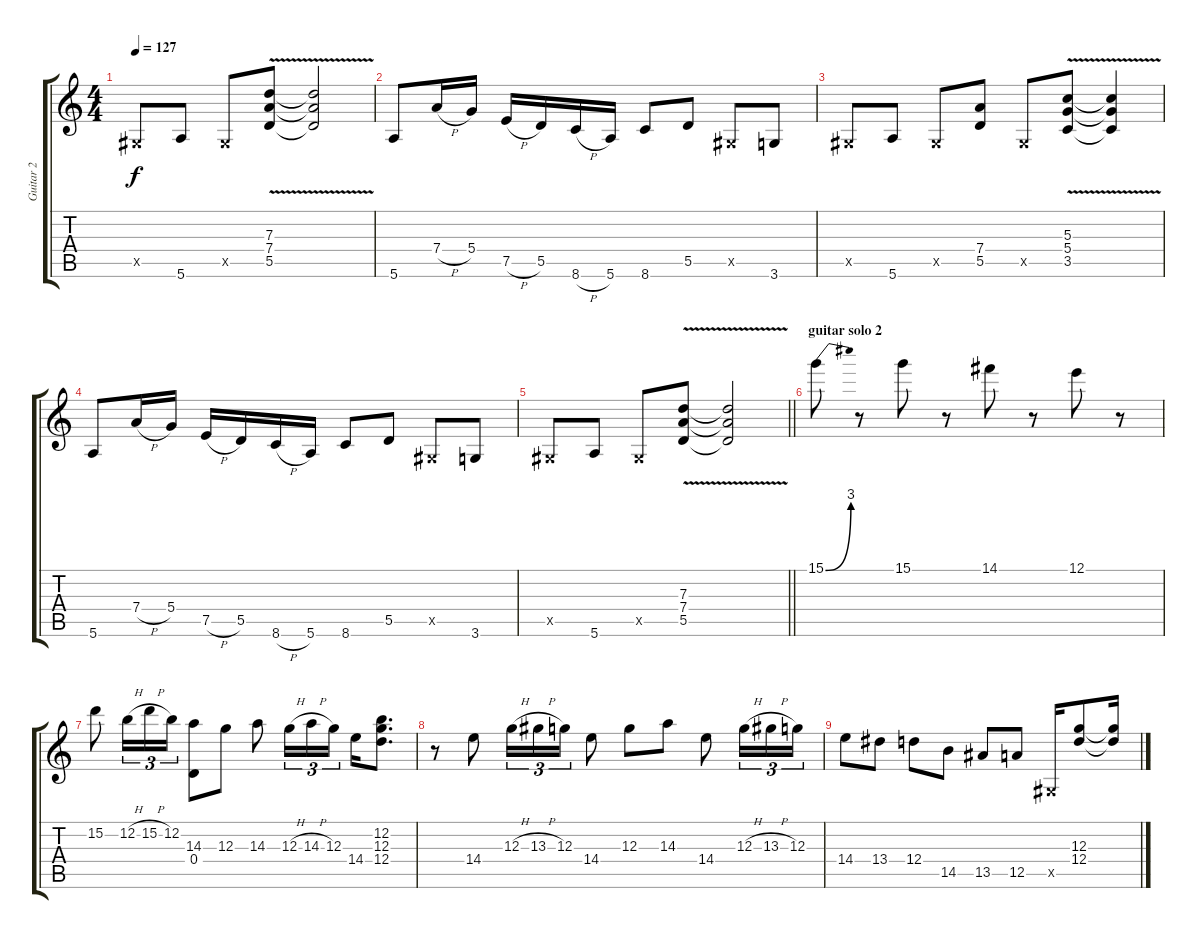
\track ("Guitar 2" "Guitar 2") {instrument distortionguitar}
\staff {score tabs}
\tuning (E4 B3 G3 D3 A2 E2) {hide}
\ts (4 4)
\tempo 127
\clef g2
\ks c
-1.5{x}.8{dy f} 5.6.8 -1.5{x}.8 (7.3{v} 7.4{v} 5.5{v}).8 (7.3{t} 7.4{t} 5.5{t}).2 |
5.6.8 7.4{h}.16 5.4.16 7.5{h}.16 5.5.16 8.6{h}.16 5.6.16 8.6.8 5.5.8 -1.5{x}.8 3.6.8 |
-1.5{x}.8 5.6.8 -1.5{x}.8 (7.4 5.5).8 -1.5{x}.8 (5.3{v} 5.4{v} 3.5{v}).8 (5.3{t} 5.4{t} 3.5{t}).4 |
5.6.8 7.4{h}.16 5.4.16 7.5{h}.16 5.5.16 8.6{h}.16 5.6.16 8.6.8 5.5.8 -1.5{x}.8 3.6.8 |
\barLineRight lightlight
-1.5{x}.8 5.6.8 -1.5{x}.8 (7.3{v} 7.4{v} 5.5{v}).8 (7.3{t} 7.4{t} 5.5{t}).2 |
\section ("" "guitar solo 2")
15.1{be (bend 0 0 60 12)}.8 r.8 15.1.8 r.8 14.1.8 r.8 12.1.8 r.8 |
15.2.8 12.2{h}.16{tu (3 2)} 15.2{h}.16{tu (3 2)} 12.2.16{tu (3 2)} (14.3 0.4).8 12.3.8 14.3.8 12.3{h}.16{tu (3 2)} 14.3{h}.16{tu (3 2)} 12.3.16{tu (3 2)} 14.4.16 (12.2 12.3 12.4).8{d} |
r.8 14.4.8{txt " "} 12.3{h}.16{tu (3 2)} 13.3{h}.16{tu (3 2)} 12.3.16{tu (3 2)} 14.4.8 12.3.8 14.3.8 14.4.8 12.3{h}.16{tu (3 2)} 13.3{h}.16{tu (3 2)} 12.3.16{tu (3 2)} |
14.4.8 13.4.8 12.4.8 14.5.8 13.5.8 12.5.8 -1.5{x}.16 (12.3 12.4).8 (12.3{t} 12.4{t}).16
